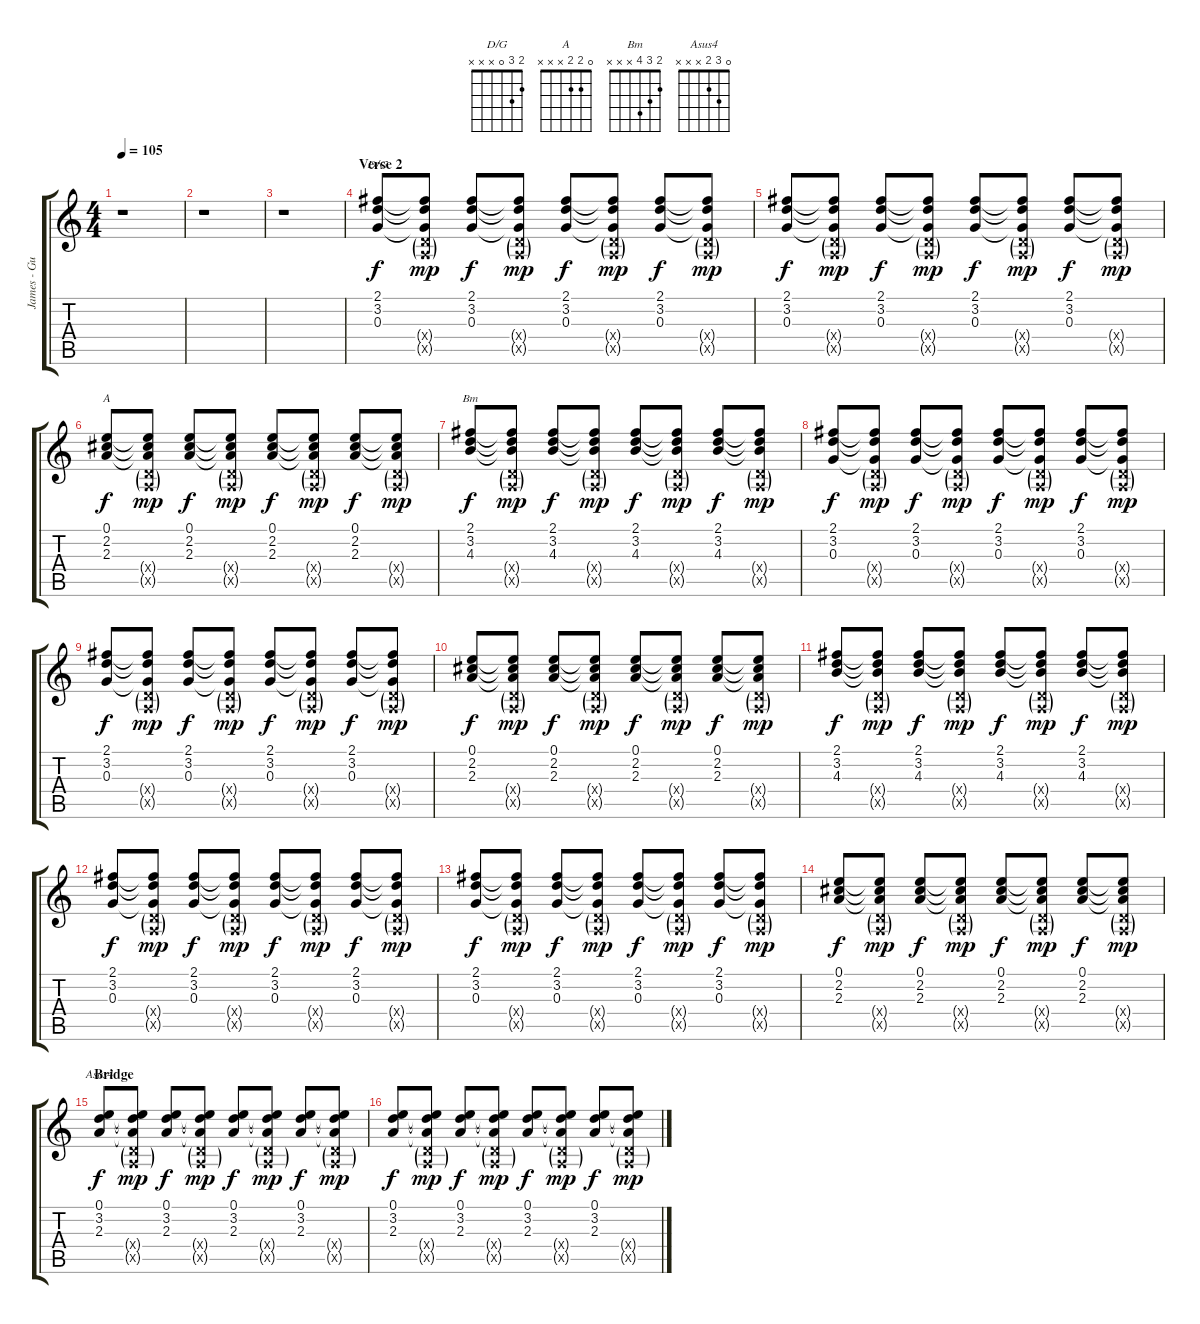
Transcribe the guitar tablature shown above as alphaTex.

\track ("James - Guitar 1" "James - Gu") {instrument electricguitarjazz}
\staff {score tabs}
\tuning (E4 B3 G3 D3 A2 E2) {hide}
\chord ("D/G" 2 3 0 x x x)
\chord ("A" 0 2 2 x x x)
\chord ("Bm" 2 3 4 x x x)
\chord ("Asus4" 0 3 2 x x x)
\ts (4 4)
\tempo 105
\clef g2
\ks c
r.1{dy f} |
r.1 |
r.1 |
\section ("" "Verse 2")
(2.1 3.2 0.3).8{ch "D/G"} (2.1{t} 3.2{t} 0.3{t} 0.4{g x} 0.5{g x}).8{dy mp} (2.1 3.2 0.3).8{dy f} (2.1{t} 3.2{t} 0.3{t} 0.4{g x} 0.5{g x}).8{dy mp} (2.1 3.2 0.3).8{dy f} (2.1{t} 3.2{t} 0.3{t} 0.4{g x} 0.5{g x}).8{dy mp} (2.1 3.2 0.3).8{dy f} (2.1{t} 3.2{t} 0.3{t} 0.4{g x} 0.5{g x}).8{dy mp} |
(2.1 3.2 0.3).8{dy f} (2.1{t} 3.2{t} 0.3{t} 0.4{g x} 0.5{g x}).8{dy mp} (2.1 3.2 0.3).8{dy f} (2.1{t} 3.2{t} 0.3{t} 0.4{g x} 0.5{g x}).8{dy mp} (2.1 3.2 0.3).8{dy f} (2.1{t} 3.2{t} 0.3{t} 0.4{g x} 0.5{g x}).8{dy mp} (2.1 3.2 0.3).8{dy f} (2.1{t} 3.2{t} 0.3{t} 0.4{g x} 0.5{g x}).8{dy mp} |
(0.1 2.2 2.3).8{ch "A" dy f} (0.1{t} 2.2{t} 2.3{t} 0.4{g x} 0.5{g x}).8{dy mp} (0.1 2.2 2.3).8{dy f} (0.1{t} 2.2{t} 2.3{t} 0.4{g x} 0.5{g x}).8{dy mp} (0.1 2.2 2.3).8{dy f} (0.1{t} 2.2{t} 2.3{t} 0.4{g x} 0.5{g x}).8{dy mp} (0.1 2.2 2.3).8{dy f} (0.1{t} 2.2{t} 2.3{t} 0.4{g x} 0.5{g x}).8{dy mp} |
(2.1 3.2 4.3).8{ch "Bm" dy f} (2.1{t} 3.2{t} 4.3{t} 0.4{g x} 0.5{g x}).8{dy mp} (2.1 3.2 4.3).8{dy f} (2.1{t} 3.2{t} 4.3{t} 0.4{g x} 0.5{g x}).8{dy mp} (2.1 3.2 4.3).8{dy f} (2.1{t} 3.2{t} 4.3{t} 0.4{g x} 0.5{g x}).8{dy mp} (2.1 3.2 4.3).8{dy f} (2.1{t} 3.2{t} 4.3{t} 0.4{g x} 0.5{g x}).8{dy mp} |
(2.1 3.2 0.3).8{dy f} (2.1{t} 3.2{t} 0.3{t} 0.4{g x} 0.5{g x}).8{dy mp} (2.1 3.2 0.3).8{dy f} (2.1{t} 3.2{t} 0.3{t} 0.4{g x} 0.5{g x}).8{dy mp} (2.1 3.2 0.3).8{dy f} (2.1{t} 3.2{t} 0.3{t} 0.4{g x} 0.5{g x}).8{dy mp} (2.1 3.2 0.3).8{dy f} (2.1{t} 3.2{t} 0.3{t} 0.4{g x} 0.5{g x}).8{dy mp} |
(2.1 3.2 0.3).8{dy f} (2.1{t} 3.2{t} 0.3{t} 0.4{g x} 0.5{g x}).8{dy mp} (2.1 3.2 0.3).8{dy f} (2.1{t} 3.2{t} 0.3{t} 0.4{g x} 0.5{g x}).8{dy mp} (2.1 3.2 0.3).8{dy f} (2.1{t} 3.2{t} 0.3{t} 0.4{g x} 0.5{g x}).8{dy mp} (2.1 3.2 0.3).8{dy f} (2.1{t} 3.2{t} 0.3{t} 0.4{g x} 0.5{g x}).8{dy mp} |
(0.1 2.2 2.3).8{dy f} (0.1{t} 2.2{t} 2.3{t} 0.4{g x} 0.5{g x}).8{dy mp} (0.1 2.2 2.3).8{dy f} (0.1{t} 2.2{t} 2.3{t} 0.4{g x} 0.5{g x}).8{dy mp} (0.1 2.2 2.3).8{dy f} (0.1{t} 2.2{t} 2.3{t} 0.4{g x} 0.5{g x}).8{dy mp} (0.1 2.2 2.3).8{dy f} (0.1{t} 2.2{t} 2.3{t} 0.4{g x} 0.5{g x}).8{dy mp} |
(2.1 3.2 4.3).8{dy f} (2.1{t} 3.2{t} 4.3{t} 0.4{g x} 0.5{g x}).8{dy mp} (2.1 3.2 4.3).8{dy f} (2.1{t} 3.2{t} 4.3{t} 0.4{g x} 0.5{g x}).8{dy mp} (2.1 3.2 4.3).8{dy f} (2.1{t} 3.2{t} 4.3{t} 0.4{g x} 0.5{g x}).8{dy mp} (2.1 3.2 4.3).8{dy f} (2.1{t} 3.2{t} 4.3{t} 0.4{g x} 0.5{g x}).8{dy mp} |
(2.1 3.2 0.3).8{dy f} (2.1{t} 3.2{t} 0.3{t} 0.4{g x} 0.5{g x}).8{dy mp} (2.1 3.2 0.3).8{dy f} (2.1{t} 3.2{t} 0.3{t} 0.4{g x} 0.5{g x}).8{dy mp} (2.1 3.2 0.3).8{dy f} (2.1{t} 3.2{t} 0.3{t} 0.4{g x} 0.5{g x}).8{dy mp} (2.1 3.2 0.3).8{dy f} (2.1{t} 3.2{t} 0.3{t} 0.4{g x} 0.5{g x}).8{dy mp} |
(2.1 3.2 0.3).8{dy f} (2.1{t} 3.2{t} 0.3{t} 0.4{g x} 0.5{g x}).8{dy mp} (2.1 3.2 0.3).8{dy f} (2.1{t} 3.2{t} 0.3{t} 0.4{g x} 0.5{g x}).8{dy mp} (2.1 3.2 0.3).8{dy f} (2.1{t} 3.2{t} 0.3{t} 0.4{g x} 0.5{g x}).8{dy mp} (2.1 3.2 0.3).8{dy f} (2.1{t} 3.2{t} 0.3{t} 0.4{g x} 0.5{g x}).8{dy mp} |
(0.1 2.2 2.3).8{dy f} (0.1{t} 2.2{t} 2.3{t} 0.4{g x} 0.5{g x}).8{dy mp} (0.1 2.2 2.3).8{dy f} (0.1{t} 2.2{t} 2.3{t} 0.4{g x} 0.5{g x}).8{dy mp} (0.1 2.2 2.3).8{dy f} (0.1{t} 2.2{t} 2.3{t} 0.4{g x} 0.5{g x}).8{dy mp} (0.1 2.2 2.3).8{dy f} (0.1{t} 2.2{t} 2.3{t} 0.4{g x} 0.5{g x}).8{dy mp} |
\section ("" "Bridge")
(0.1 3.2 2.3).8{ch "Asus4" dy f} (0.1{t} 3.2{t} 2.3{t} 0.4{g x} 0.5{g x}).8{dy mp} (0.1 3.2 2.3).8{dy f} (0.1{t} 3.2{t} 2.3{t} 0.4{g x} 0.5{g x}).8{dy mp} (0.1 3.2 2.3).8{dy f} (0.1{t} 3.2{t} 2.3{t} 0.4{g x} 0.5{g x}).8{dy mp} (0.1 3.2 2.3).8{dy f} (0.1{t} 3.2{t} 2.3{t} 0.4{g x} 0.5{g x}).8{dy mp} |
(0.1 3.2 2.3).8{dy f} (0.1{t} 3.2{t} 2.3{t} 0.4{g x} 0.5{g x}).8{dy mp} (0.1 3.2 2.3).8{dy f} (0.1{t} 3.2{t} 2.3{t} 0.4{g x} 0.5{g x}).8{dy mp} (0.1 3.2 2.3).8{dy f} (0.1{t} 3.2{t} 2.3{t} 0.4{g x} 0.5{g x}).8{dy mp} (0.1 3.2 2.3).8{dy f} (0.1{t} 3.2{t} 2.3{t} 0.4{g x} 0.5{g x}).8{dy mp}
